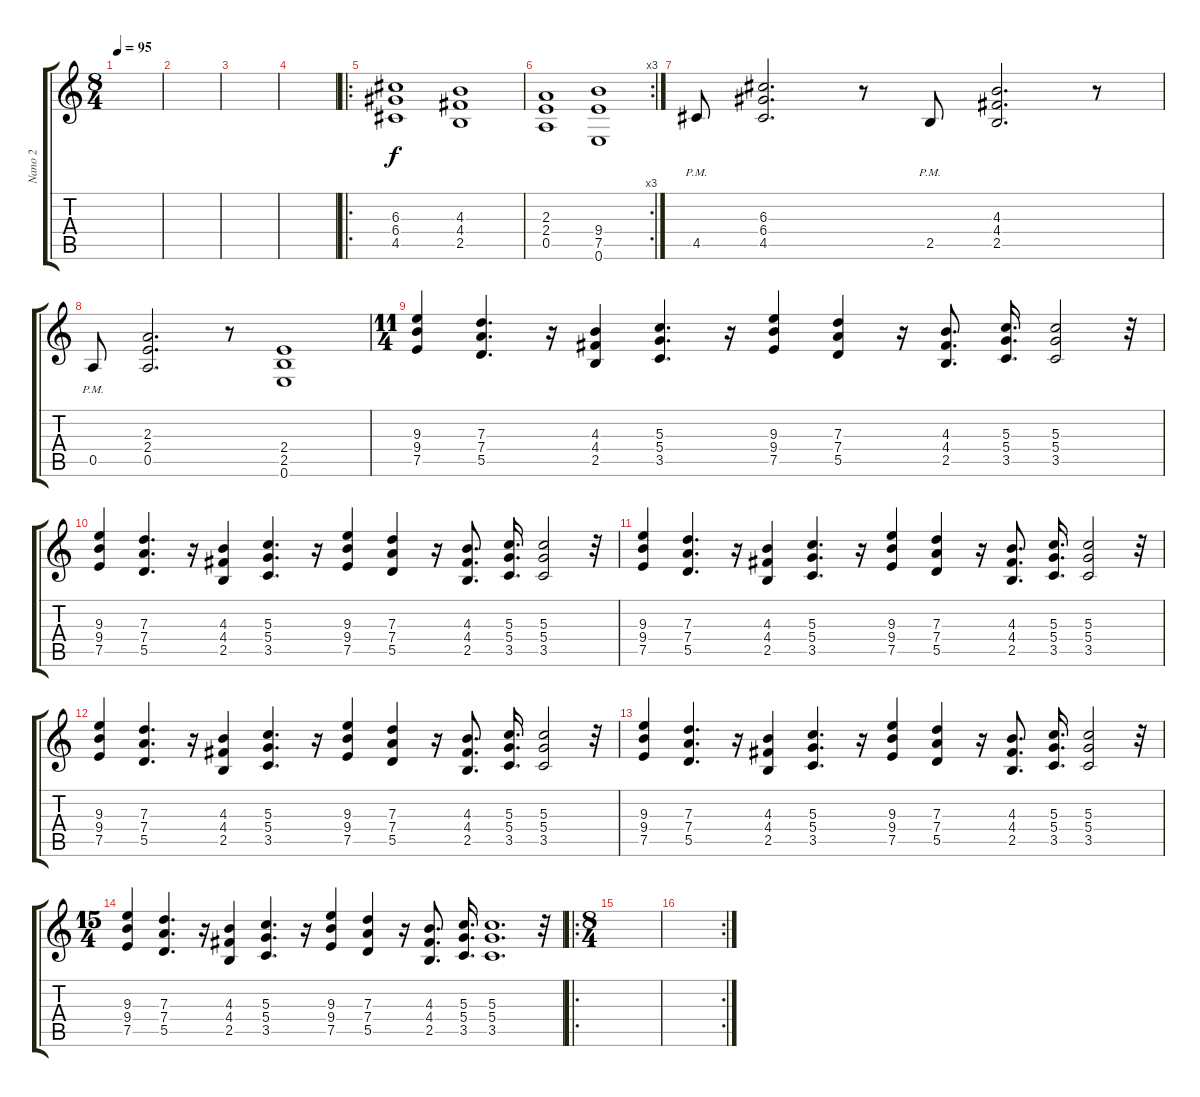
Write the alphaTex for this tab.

\track ("Nano 2" "Nano 2") {instrument overdrivenguitar}
\staff {score tabs}
\tuning (E4 B3 G3 D3 A2 E2) {hide}
\ts (8 4)
\tempo 95
\clef g2
\ks c
|
|
|
|
\ro
(6.3 6.4 4.5).1 (4.3 4.4 2.5).1 |
\rc 3
(2.3 2.4 0.5).1 (9.4 7.5 0.6).1 |
4.5{pm}.8 (6.3 6.4 4.5).2{d} r.8 2.5{pm}.8 (4.3 4.4 2.5).2{d} r.8 |
0.5{pm}.8 (2.3 2.4 0.5).2{d} r.8 (2.4 2.5 0.6).1 |
\ts (11 4)
(9.3 9.4 7.5).4 (7.3 7.4 5.5).4{d} r.16 (4.3 4.4 2.5).4 (5.3 5.4 3.5).4{d} r.16 (9.3 9.4 7.5).4 (7.3 7.4 5.5).4 r.16 (4.3 4.4 2.5).8{d} (5.3 5.4 3.5).16{d} (5.3 5.4 3.5).2 r.32 |
(9.3 9.4 7.5).4 (7.3 7.4 5.5).4{d} r.16 (4.3 4.4 2.5).4 (5.3 5.4 3.5).4{d} r.16 (9.3 9.4 7.5).4 (7.3 7.4 5.5).4 r.16 (4.3 4.4 2.5).8{d} (5.3 5.4 3.5).16{d} (5.3 5.4 3.5).2 r.32 |
(9.3 9.4 7.5).4 (7.3 7.4 5.5).4{d} r.16 (4.3 4.4 2.5).4 (5.3 5.4 3.5).4{d} r.16 (9.3 9.4 7.5).4 (7.3 7.4 5.5).4 r.16 (4.3 4.4 2.5).8{d} (5.3 5.4 3.5).16{d} (5.3 5.4 3.5).2 r.32 |
(9.3 9.4 7.5).4 (7.3 7.4 5.5).4{d} r.16 (4.3 4.4 2.5).4 (5.3 5.4 3.5).4{d} r.16 (9.3 9.4 7.5).4 (7.3 7.4 5.5).4 r.16 (4.3 4.4 2.5).8{d} (5.3 5.4 3.5).16{d} (5.3 5.4 3.5).2 r.32 |
(9.3 9.4 7.5).4 (7.3 7.4 5.5).4{d} r.16 (4.3 4.4 2.5).4 (5.3 5.4 3.5).4{d} r.16 (9.3 9.4 7.5).4 (7.3 7.4 5.5).4 r.16 (4.3 4.4 2.5).8{d} (5.3 5.4 3.5).16{d} (5.3 5.4 3.5).2 r.32 |
\ts (15 4)
(9.3 9.4 7.5).4 (7.3 7.4 5.5).4{d} r.16 (4.3 4.4 2.5).4 (5.3 5.4 3.5).4{d} r.16 (9.3 9.4 7.5).4 (7.3 7.4 5.5).4 r.16 (4.3 4.4 2.5).8{d} (5.3 5.4 3.5).16{d} (5.3 5.4 3.5).1{d volume 0} r.32 |
\ro
\ts (8 4)
|
\rc 2
